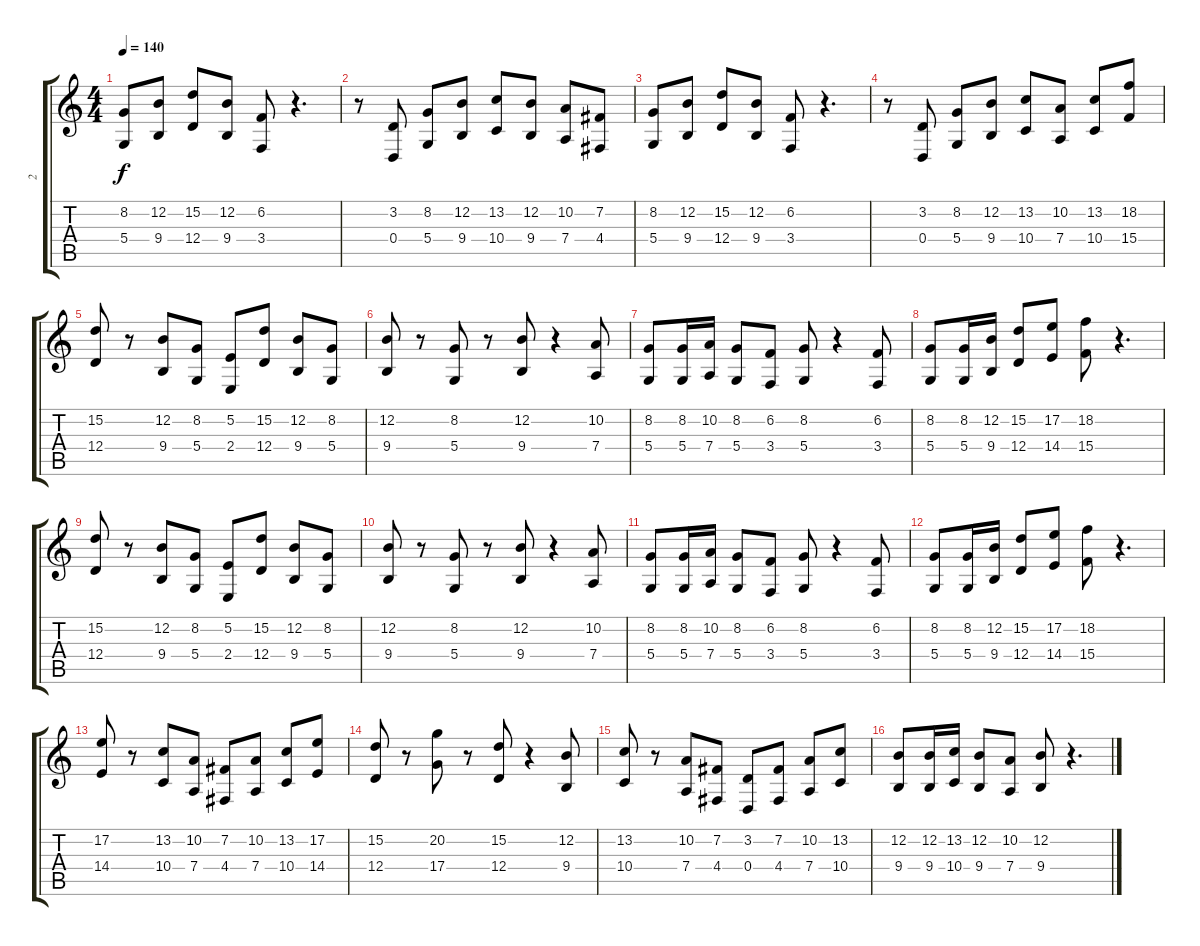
\track ("2" "2") {instrument woodblock}
\staff {score tabs}
\tuning (E4 B3 G3 D3 A2 E2) {hide}
\ts (4 4)
\tempo 140
\clef g2
\ks c
(8.2 5.4).8{dy f instrument woodblock} (12.2 9.4).8 (15.2 12.4).8 (12.2 9.4).8 (6.2 3.4).8 r.4{d} |
r.8 (3.2 0.4).8 (8.2 5.4).8 (12.2 9.4).8 (13.2 10.4).8 (12.2 9.4).8 (10.2 7.4).8 (7.2 4.4).8 |
(8.2 5.4).8 (12.2 9.4).8 (15.2 12.4).8 (12.2 9.4).8 (6.2 3.4).8 r.4{d} |
r.8 (3.2 0.4).8 (8.2 5.4).8 (12.2 9.4).8 (13.2 10.4).8 (10.2 7.4).8 (13.2 10.4).8 (18.2 15.4).8 |
(15.2 12.4).8 r.8 (12.2 9.4).8 (8.2 5.4).8 (5.2 2.4).8 (15.2 12.4).8 (12.2 9.4).8 (8.2 5.4).8 |
(12.2 9.4).8 r.8 (8.2 5.4).8 r.8 (12.2 9.4).8 r.4 (10.2 7.4).8 |
(8.2 5.4).8 (8.2 5.4).16 (10.2 7.4).16 (8.2 5.4).8 (6.2 3.4).8 (8.2 5.4).8 r.4 (6.2 3.4).8 |
(8.2 5.4).8 (8.2 5.4).16 (12.2 9.4).16 (15.2 12.4).8 (17.2 14.4).8 (18.2 15.4).8 r.4{d} |
(15.2 12.4).8 r.8 (12.2 9.4).8 (8.2 5.4).8 (5.2 2.4).8 (15.2 12.4).8 (12.2 9.4).8 (8.2 5.4).8 |
(12.2 9.4).8 r.8 (8.2 5.4).8 r.8 (12.2 9.4).8 r.4 (10.2 7.4).8 |
(8.2 5.4).8 (8.2 5.4).16 (10.2 7.4).16 (8.2 5.4).8 (6.2 3.4).8 (8.2 5.4).8 r.4 (6.2 3.4).8 |
(8.2 5.4).8 (8.2 5.4).16 (12.2 9.4).16 (15.2 12.4).8 (17.2 14.4).8 (18.2 15.4).8 r.4{d} |
(17.2 14.4).8 r.8 (13.2 10.4).8 (10.2 7.4).8 (7.2 4.4).8 (10.2 7.4).8 (13.2 10.4).8 (17.2 14.4).8 |
(15.2 12.4).8 r.8 (20.2 17.4).8 r.8 (15.2 12.4).8 r.4 (12.2 9.4).8 |
(13.2 10.4).8 r.8 (10.2 7.4).8 (7.2 4.4).8 (3.2 0.4).8 (7.2 4.4).8 (10.2 7.4).8 (13.2 10.4).8 |
(12.2 9.4).8 (12.2 9.4).16 (13.2 10.4).16 (12.2 9.4).8 (10.2 7.4).8 (12.2 9.4).8 r.4{d}
